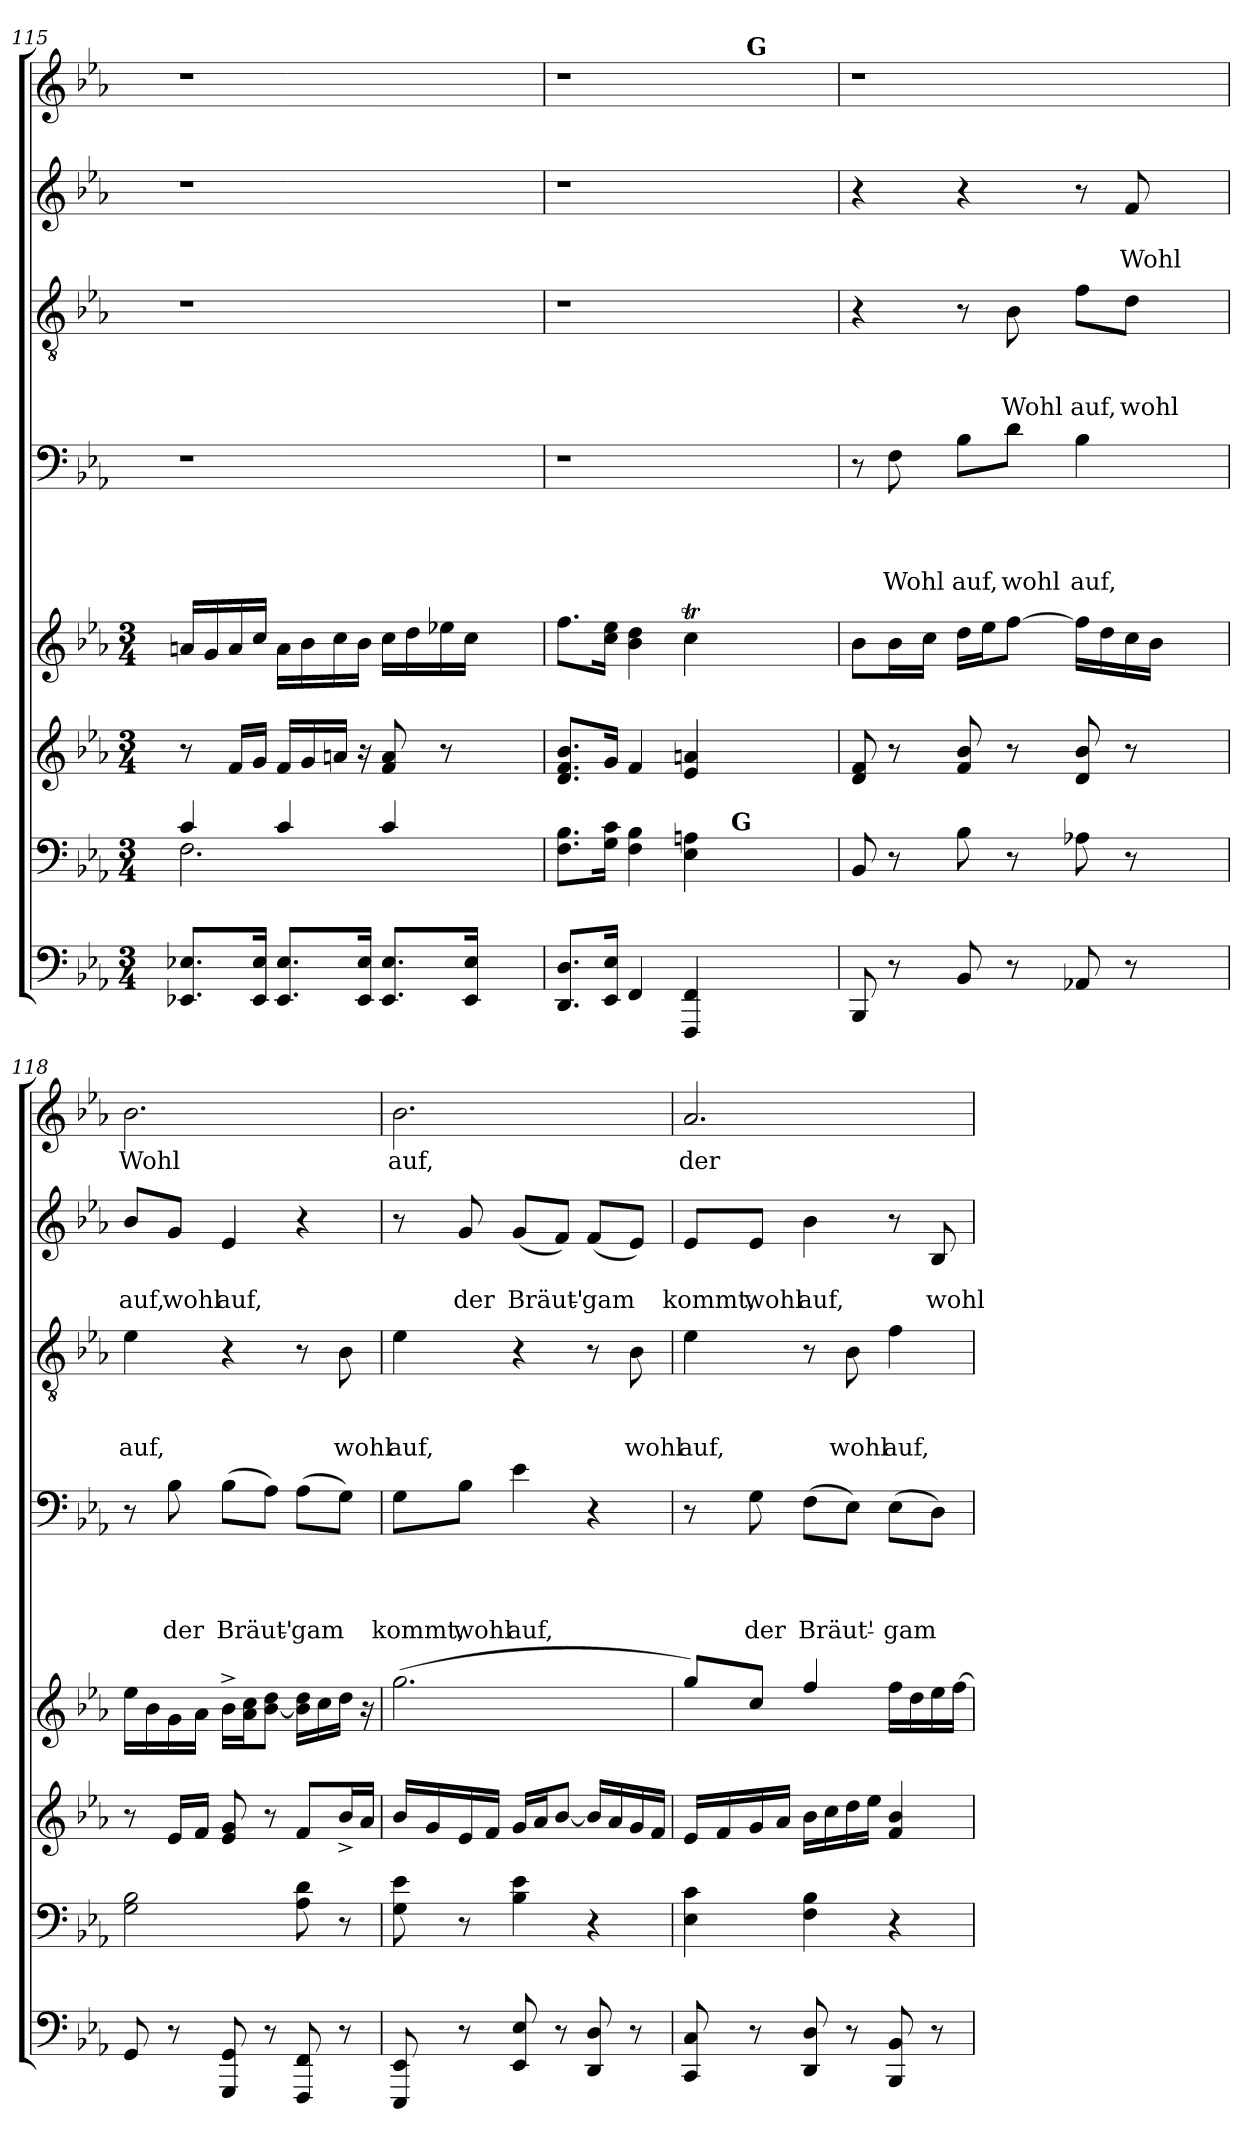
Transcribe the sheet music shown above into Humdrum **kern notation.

**kern	**kern	**kern	**kern	**kern	**text	**text	**text	**text	**kern	**text	**text	**text	**kern	**text	**text	**kern	**text
*part8	*part7	*part6	*part5	*part4	*part4	*part4	*part4	*part4	*part3	*part3	*part3	*part3	*part2	*part2	*part2	*part1	*part1
*staff8	*staff7	*staff6	*staff5	*staff4	*staff4	*staff4	*staff4	*staff4	*staff3	*staff3	*staff3	*staff3	*staff2	*staff2	*staff2	*staff1	*staff1
*clefF4	*clefF4	*clefG2	*clefG2	*clefF4	*	*	*	*	*clefGv2	*	*	*	*clefG2	*	*	*clefG2	*
*k[b-e-a-]	*k[b-e-a-]	*k[b-e-a-]	*k[b-e-a-]	*k[b-e-a-]	*	*	*	*	*k[b-e-a-]	*	*	*	*k[b-e-a-]	*	*	*k[b-e-a-]	*
*E-:	*E-:	*E-:	*E-:	*E-:	*	*	*	*	*E-:	*	*	*	*E-:	*	*	*E-:	*
*M3/4	*M3/4	*M3/4	*M3/4	*	*	*	*	*	*	*	*	*	*	*	*	*	*
=115	=115	=115	=115	=115	=115	=115	=115	=115	=115	=115	=115	=115	=115	=115	=115	=115	=115
*	*^	*	*	*	*	*	*	*	*	*	*	*	*	*	*	*	*
!	!	!	!	!	!LO:N:vis=1	!	!	!	!	!LO:N:vis=1	!	!	!	!LO:N:vis=1	!	!	!LO:N:vis=1	!
8.EE-X/ 8.E-X/L	2.F\	4c/	8r	16an/LL	1r	.	.	.	.	1r	.	.	.	1r	.	.	1r	.
.	.	.	.	16g/	.	.	.	.	.	.	.	.	.	.	.	.	.	.
.	.	.	16f/LL	16a/	.	.	.	.	.	.	.	.	.	.	.	.	.	.
16EE-/ 16E-/Jk	.	.	16g/JJ	16cc/JJ	.	.	.	.	.	.	.	.	.	.	.	.	.	.
8.EE-/ 8.E-/L	.	4c/	16f/LL	16a\LL	.	.	.	.	.	.	.	.	.	.	.	.	.	.
.	.	.	16g/	16b-\	.	.	.	.	.	.	.	.	.	.	.	.	.	.
.	.	.	16an/JJ	16cc\	.	.	.	.	.	.	.	.	.	.	.	.	.	.
16EE-/ 16E-/Jk	.	.	16ra	16b-\JJ	.	.	.	.	.	.	.	.	.	.	.	.	.	.
8.EE-/ 8.E-/L	.	4c/	8f/ 8a/	16cc\LL	.	.	.	.	.	.	.	.	.	.	.	.	.	.
.	.	.	.	16dd\	.	.	.	.	.	.	.	.	.	.	.	.	.	.
.	.	.	8r	16ee-X\	.	.	.	.	.	.	.	.	.	.	.	.	.	.
16EE-/ 16E-/Jk	.	.	.	16cc\JJ	.	.	.	.	.	.	.	.	.	.	.	.	.	.
4ryy	4ryy	4ryy	4ryy	4ryy	.	.	.	.	.	.	.	.	.	.	.	.	.	.
=116	=116	=116	=116	=116	=116	=116	=116	=116	=116	=116	=116	=116	=116	=116	=116	=116	=116	=116
!	!	!	!	!	!LO:N:vis=1	!	!	!	!	!LO:N:vis=1	!	!	!	!LO:N:vis=1	!	!	!LO:N:vis=1	!
*	*	*	*	*	*	*	*	*	*	*	*	*	*	*	*	*	*^	*
8.DD/ 8.D/L	8.F\ 8.B-\L	2ryy	8.d/ 8.f/ 8.b-/L	8.ff\L	1r	.	.	.	.	1r	.	.	.	1r	.	.	1r	2ryy	.
16EE-/ 16E-/Jk	16G\ 16c\Jk	.	16g/Jk	16cc\ 16ee-\Jk	.	.	.	.	.	.	.	.	.	.	.	.	.	.	.
4FF/	4F\ 4B-\	.	4f/	4b-\ 4dd\	.	.	.	.	.	.	.	.	.	.	.	.	.	.	.
4FFF/ 4FF/	4E-\ 4An\	8.ryy	4e-/ 4an/	4ccT\	.	.	.	.	.	.	.	.	.	.	.	.	.	8..ryy	.
!	!	!LO:TX:a:B:t=G	!	!	!	!	!	!	!	!	!	!	!	!	!	!	!	!	!
.	.	4ryy	.	.	.	.	.	.	.	.	.	.	.	.	.	.	.	.	.
!	!	!	!	!	!	!	!	!	!	!	!	!	!	!	!	!	!	!LO:TX:a:B:t=G	!
.	.	.	.	.	.	.	.	.	.	.	.	.	.	.	.	.	.	4ryy	.
4ryy	4ryy	.	4ryy	4ryy	.	.	.	.	.	.	.	.	.	.	.	.	.	.	.
.	.	16ryy	.	.	.	.	.	.	.	.	.	.	.	.	.	.	.	.	.
.	.	.	.	.	.	.	.	.	.	.	.	.	.	.	.	.	.	32ryy	.
=117	=117	=117	=117	=117	=117	=117	=117	=117	=117	=117	=117	=117	=117	=117	=117	=117	=117	=117	=117
!	!	!	!	!	!	!	!	!	!	!	!	!	!	!	!	!	!LO:N:vis=1	!	!
*	*v	*v	*	*	*	*	*	*	*	*	*	*	*	*	*	*	*v	*v	*
8BBB-/	8BB-/	8d/ 8f/	8b-\L	8r	.	.	.	.	4r	.	.	.	4r	.	.	1r	.
!	!	!	!	!	!	!	!	!LO:LY:b	!	!	!	!	!	!	!	!	!
8r	8r	8r	16b-\L	8F\	.	.	.	Wohl	.	.	.	.	.	.	.	.	.
.	.	.	16cc\JJ	.	.	.	.	.	.	.	.	.	.	.	.	.	.
!	!	!	!	!	!	!	!	!LO:LY:b	!	!	!	!	!	!	!	!	!
8BB-/	8B-\	8f/ 8b-/	16dd\LL	8B-\L	.	.	.	auf,	8r	.	.	.	4r	.	.	.	.
.	.	.	16ee-\J	.	.	.	.	.	.	.	.	.	.	.	.	.	.
!	!	!	!	!	!	!	!	!LO:LY:b	!	!	!	!LO:LY:b	!	!	!	!	!
8r	8r	8r	[>8ff\J	8d\J	.	.	.	wohl	8B-\	.	.	Wohl	.	.	.	.	.
!	!	!	!	!	!	!	!	!LO:LY:b	!	!	!	!LO:LY:b	!	!	!	!	!
8AA-X/	8A-X\	8d/ 8b-/	16ff\LL]	4B-\	.	.	.	auf,	8f\L	.	.	auf,	8r	.	.	.	.
.	.	.	16dd\	.	.	.	.	.	.	.	.	.	.	.	.	.	.
!	!	!	!	!	!	!	!	!	!	!	!	!LO:LY:b	!	!	!LO:LY:b	!	!
8r	8r	8r	16cc\	.	.	.	.	.	8d\J	.	.	wohl	8f/	.	Wohl	.	.
.	.	.	16b-\JJ	.	.	.	.	.	.	.	.	.	.	.	.	.	.
4ryy	4ryy	4ryy	4ryy	4ryy	.	.	.	.	4ryy	.	.	.	4ryy	.	.	.	.
!!LO:PB:g=z
=118	=118	=118	=118	=118	=118	=118	=118	=118	=118	=118	=118	=118	=118	=118	=118	=118	=118
!	!	!	!	!	!	!	!	!	!	!	!	!LO:LY:b	!	!	!LO:LY:b	!	!LO:LY:b
8GG/	2G\ 2B-\	8r	16ee-\LL	8r	.	.	.	.	4e-\	.	.	auf,	8b-/L	.	auf,	2.b-\	Wohl
.	.	.	16b-\	.	.	.	.	.	.	.	.	.	.	.	.	.	.
!	!	!	!	!	!	!	!	!LO:LY:b	!	!	!	!	!	!	!LO:LY:b	!	!
8r	.	16e-/LL	16g\	8B-\	.	.	.	der	.	.	.	.	8g/J	.	wohl	.	.
.	.	16f/JJ	16a-\JJ	.	.	.	.	.	.	.	.	.	.	.	.	.	.
!	!	!	!	!	!	!	!	!LO:LY:b	!	!	!	!	!	!	!LO:LY:b	!	!
8GGG/ 8GG/	.	8e-/ 8g/	16b-^>\LL	(>8B-\L	.	.	.	Bräut'-	4r	.	.	.	4e-/	.	auf,	.	.
.	.	.	16a-\ 16cc\J	.	.	.	.	.	.	.	.	.	.	.	.	.	.
8r	.	8r	[<8b-\ 8dd\J	8A-\J)	.	.	.	.	.	.	.	.	.	.	.	.	.
!	!	!	!	!	!	!	!	!LO:LY:b	!	!	!	!	!	!	!	!	!
8FFF/ 8FF/	8A-\ 8d\	8f/L	16b-\] 16dd\LL	(>8A-\L	.	.	.	-gam	8r	.	.	.	4r	.	.	.	.
.	.	.	16cc\	.	.	.	.	.	.	.	.	.	.	.	.	.	.
!	!	!	!	!	!	!	!	!	!	!	!	!LO:LY:b	!	!	!	!	!
8r	8r	16b-^</L	16dd\JJ	8G\J)	.	.	.	.	8B-\	.	.	wohl	.	.	.	.	.
.	.	16a-/JJ	16ra	.	.	.	.	.	.	.	.	.	.	.	.	.	.
=119	=119	=119	=119	=119	=119	=119	=119	=119	=119	=119	=119	=119	=119	=119	=119	=119	=119
!	!	!	!	!	!	!	!	!LO:LY:b	!	!	!	!LO:LY:b	!	!	!	!	!LO:LY:b
8EEE-/ 8EE-/	8G\ 8e-\	16b-/LL	(>2.gg\	8G\L	.	.	.	kommt,	4e-\	.	.	auf,	8r	.	.	2.b-\	auf,
.	.	16g/	.	.	.	.	.	.	.	.	.	.	.	.	.	.	.
!	!	!	!	!	!	!	!	!LO:LY:b	!	!	!	!	!	!	!LO:LY:b	!	!
8r	8r	16e-/	.	8B-\J	.	.	.	wohl	.	.	.	.	8g/	.	der	.	.
.	.	16f/JJ	.	.	.	.	.	.	.	.	.	.	.	.	.	.	.
!	!	!	!	!	!	!	!	!LO:LY:b	!	!	!	!	!	!	!LO:LY:b	!	!
8EE-/ 8E-/	4B-\ 4e-\	16g/LL	.	4e-\	.	.	.	auf,	4r	.	.	.	(<8g/L	.	Bräut'-	.	.
.	.	16a-/J	.	.	.	.	.	.	.	.	.	.	.	.	.	.	.
8r	.	[<8b-/J	.	.	.	.	.	.	.	.	.	.	8f/J)	.	.	.	.
!	!	!	!	!	!	!	!	!	!	!	!	!	!	!	!LO:LY:b	!	!
8DD/ 8D/	4r	16b-/LL]	.	4r	.	.	.	.	8r	.	.	.	(<8f/L	.	-gam	.	.
.	.	16a-/	.	.	.	.	.	.	.	.	.	.	.	.	.	.	.
!	!	!	!	!	!	!	!	!	!	!	!	!LO:LY:b	!	!	!	!	!
8r	.	16g/	.	.	.	.	.	.	8B-\	.	.	wohl	8e-/J)	.	.	.	.
.	.	16f/JJ	.	.	.	.	.	.	.	.	.	.	.	.	.	.	.
=120	=120	=120	=120	=120	=120	=120	=120	=120	=120	=120	=120	=120	=120	=120	=120	=120	=120
!	!	!	!	!	!	!	!	!	!	!	!	!LO:LY:b	!	!	!LO:LY:b	!	!LO:LY:b
8CC/ 8C/	4E-\ 4c\	16e-/LL	8gg/L)	8r	.	.	.	.	4e-\	.	.	auf,	8e-/L	.	kommt,	2.a-/	der
.	.	16f/	.	.	.	.	.	.	.	.	.	.	.	.	.	.	.
!	!	!	!	!	!	!	!	!LO:LY:b	!	!	!	!	!	!	!LO:LY:b	!	!
8r	.	16g/	8cc/J	8G\	.	.	.	der	.	.	.	.	8e-/J	.	wohl	.	.
.	.	16a-/JJ	.	.	.	.	.	.	.	.	.	.	.	.	.	.	.
!	!	!	!	!	!	!	!	!LO:LY:b	!	!	!	!	!	!	!LO:LY:b	!	!
8DD/ 8D/	4F\ 4B-\	16b-/LL	4ff/	(>8F\L	.	.	.	Bräut'-	8r	.	.	.	4b-\	.	auf,	.	.
.	.	16cc\	.	.	.	.	.	.	.	.	.	.	.	.	.	.	.
!	!	!	!	!	!	!	!	!	!	!	!	!LO:LY:b	!	!	!	!	!
8r	.	16dd\	.	8E-\J)	.	.	.	.	8B-\	.	.	wohl	.	.	.	.	.
.	.	16ee-\JJ	.	.	.	.	.	.	.	.	.	.	.	.	.	.	.
!	!	!	!	!	!	!	!	!LO:LY:b	!	!	!	!LO:LY:b	!	!	!	!	!
8BBB-/ 8BB-/	4r	4f/ 4b-/	16ff\LL	(>8E-\L	.	.	.	-gam	4f\	.	.	auf,	8r	.	.	.	.
.	.	.	16dd\	.	.	.	.	.	.	.	.	.	.	.	.	.	.
!	!	!	!	!	!	!	!	!	!	!	!	!	!	!	!LO:LY:b	!	!
8r	.	.	16ee-\	8D\J)	.	.	.	.	.	.	.	.	8B-/	.	wohl	.	.
.	.	.	[>16ff\JJ	.	.	.	.	.	.	.	.	.	.	.	.	.	.
=	=	=	=	=	=	=	=	=	=	=	=	=	=	=	=	=	=
*-	*-	*-	*-	*-	*-	*-	*-	*-	*-	*-	*-	*-	*-	*-	*-	*-	*-
